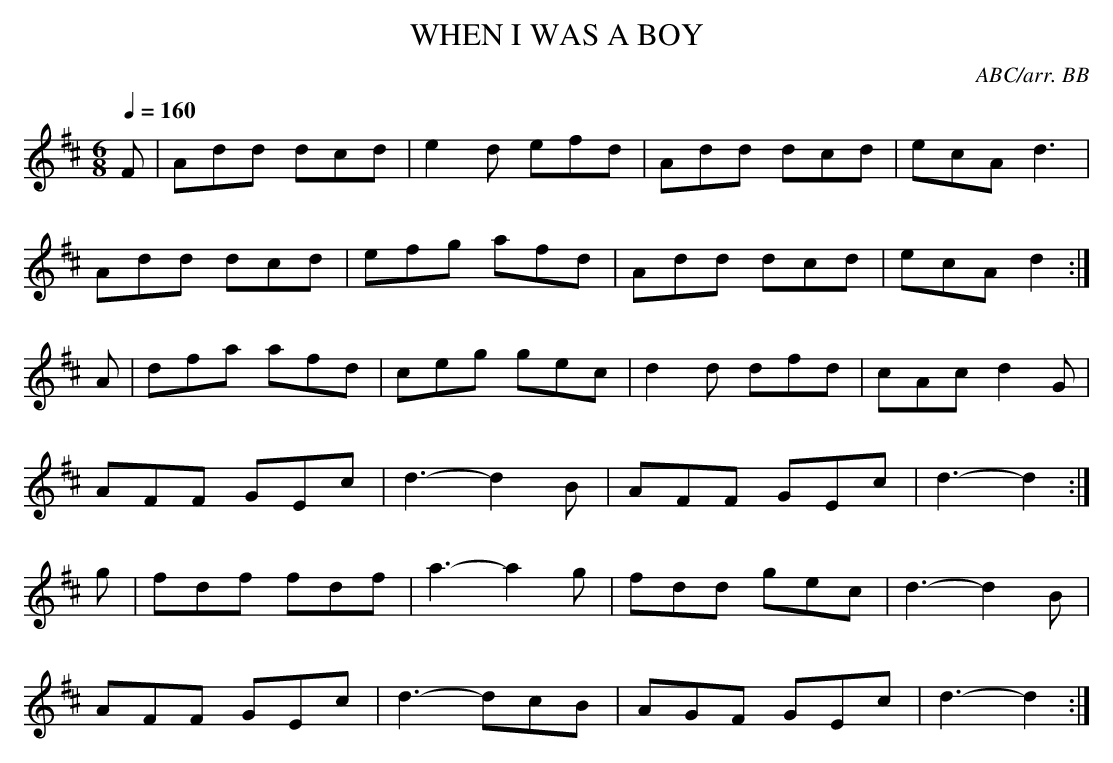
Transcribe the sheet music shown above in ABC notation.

X:1
T:WHEN I WAS A BOY
C:ABC/arr. BB
Y:"sung by Mr.Johnstone"
less like a song and more like a dance tune.
L:1/8
M:6/8
Q:1/4=160
K:D
F|Add dcd|e2d efd|Add dcd|ecA d3|
Add dcd|efg afd|Add dcd|ecA d2 :|
A|dfa afd|ceg gec|d2d dfd|cAc d2G|
AFF GEc|d3-d2B|AFF GEc|d3-d2 :|
g|fdf fdf|a3-a2g|fdd gec|d3-d2B|
AFF GEc|d3- dcB|AGF GEc|d3-d2 :|
